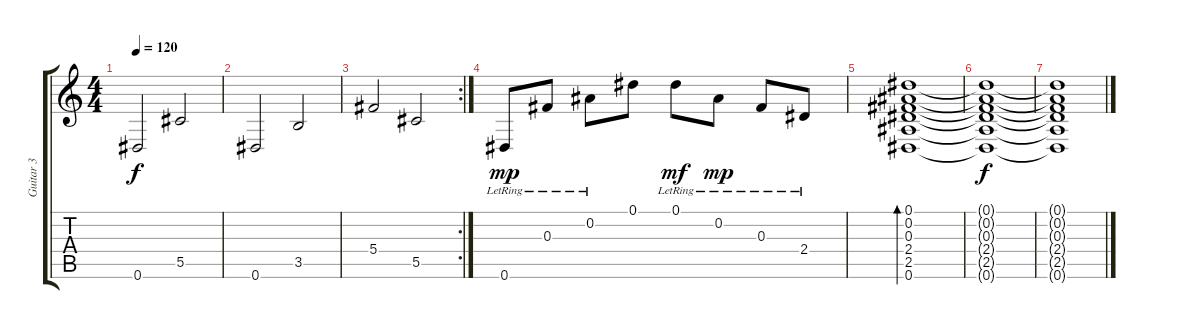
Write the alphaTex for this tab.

\track ("Guitar 3" "Guitar 3") {instrument acousticguitarsteel}
\staff {score tabs}
\tuning (Eb4 Bb3 Gb3 Db3 Ab2 Eb2) {hide}
\ts (4 4)
\tempo 120
\clef g2
\ks c
0.6.2{dy f} 5.5.2 |
0.6.2 3.5.2 |
\rc 2
5.4.2 5.5.2 |
0.6{lr}.8{dy mp} 0.3{lr}.8 0.2{lr}.8 0.1.8 0.1{lr}.8{dy mf} 0.2{lr}.8{dy mp} 0.3{lr}.8 2.4{lr}.8 |
(0.1 0.2 0.3 2.4 2.5 0.6).1{bd 240} |
(0.1{t} 0.2{t} 0.3{t} 2.4{t} 2.5{t} 0.6{t}).1{dy f} |
(0.1{t} 0.2{t} 0.3{t} 2.4{t} 2.5{t} 0.6{t}).1
